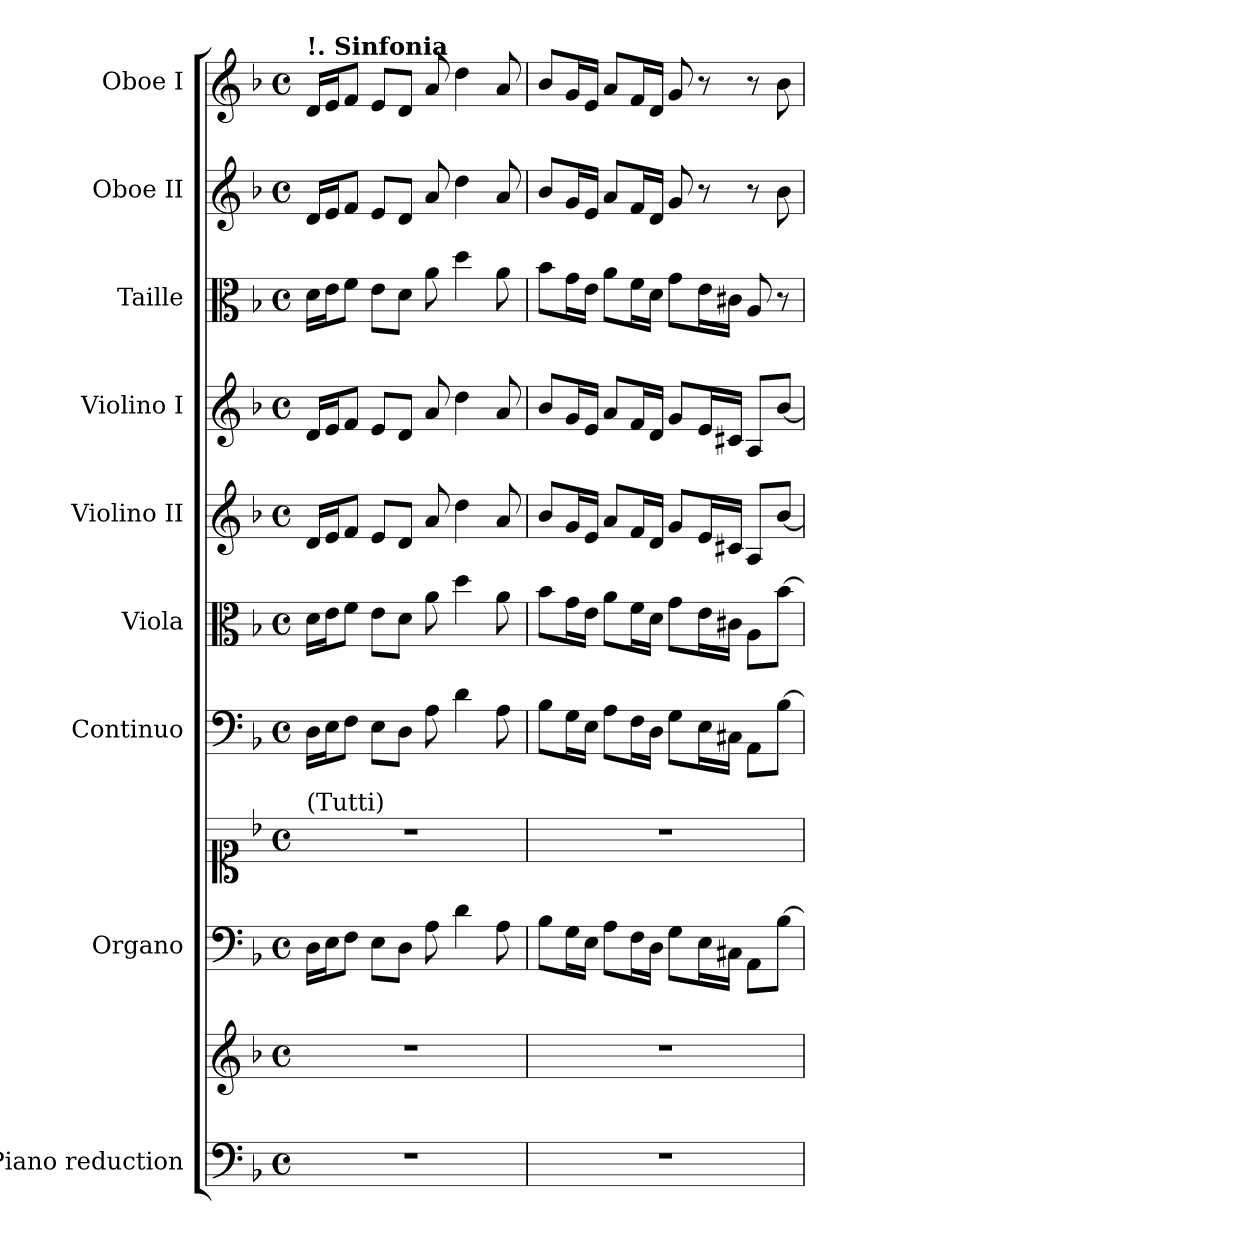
**kern	**kern	**kern	**kern	**kern	**kern	**kern	**kern	**kern	**kern	**kern
*part9	*part9	*part8	*part8	*part7	*part6	*part5	*part4	*part3	*part2	*part1
*staff11	*staff10	*staff9	*staff8	*staff7	*staff6	*staff5	*staff4	*staff3	*staff2	*staff1
*I"Piano reduction	*	*I"Organo	*	*I"Continuo	*I"Viola	*I"Violino II	*I"Violino I	*I"Taille	*I"Oboe II	*I"Oboe I
*I'Pno	*	*	*	*	*I'Vla	*I'Vln	*I'Vln	*	*I'Ob	*I'Ob
*clefF4	*clefG2	*clefF4	*clefC1	*clefF4	*clefC3	*clefG2	*clefG2	*clefC3	*clefG2	*clefG2
*k[b-]	*k[b-]	*k[b-]	*k[b-]	*k[b-]	*k[b-]	*k[b-]	*k[b-]	*k[b-]	*k[b-]	*k[b-]
*M4/4	*M4/4	*M4/4	*M4/4	*M4/4	*M4/4	*M4/4	*M4/4	*M4/4	*M4/4	*M4/4
*met(c)	*met(c)	*met(c)	*met(c)	*met(c)	*met(c)	*met(c)	*met(c)	*met(c)	*met(c)	*met(c)
=1	=1	=1	=1	=1	=1	=1	=1	=1	=1	=1
!	!	!	!	!	!	!	!	!	!	!LO:TX:a:B:t=!. Sinfonia
!	!	!	!LO:TX:a:t=(Tutti)	!	!	!	!	!	!	!
1r	1r	16D\LL	1r	16D\LL	16d\LL	16d/LL	16d/LL	16d\LL	16d/LL	16d/LL
.	.	16E\J	.	16E\J	16e\J	16e/J	16e/J	16e\J	16e/J	16e/J
.	.	8F\J	.	8F\J	8f\J	8f/J	8f/J	8f\J	8f/J	8f/J
.	.	8E\L	.	8E\L	8e\L	8e/L	8e/L	8e\L	8e/L	8e/L
.	.	8D\J	.	8D\J	8d\J	8d/J	8d/J	8d\J	8d/J	8d/J
.	.	8A\	.	8A\	8a\	8a/	8a/	8a\	8a/	8a/
.	.	4d\	.	4d\	4dd\	4dd\	4dd\	4dd\	4dd\	4dd\
.	.	8A\	.	8A\	8a\	8a/	8a/	8a\	8a/	8a/
=2	=2	=2	=2	=2	=2	=2	=2	=2	=2	=2
1r	1r	8B-\L	1r	8B-\L	8b-\L	8b-/L	8b-/L	8b-\L	8b-/L	8b-/L
.	.	16G\L	.	16G\L	16g\L	16g/L	16g/L	16g\L	16g/L	16g/L
.	.	16E\JJ	.	16E\JJ	16e\JJ	16e/JJ	16e/JJ	16e\JJ	16e/JJ	16e/JJ
.	.	8A\L	.	8A\L	8a\L	8a/L	8a/L	8a\L	8a/L	8a/L
.	.	16F\L	.	16F\L	16f\L	16f/L	16f/L	16f\L	16f/L	16f/L
.	.	16D\JJ	.	16D\JJ	16d\JJ	16d/JJ	16d/JJ	16d\JJ	16d/JJ	16d/JJ
.	.	8G\L	.	8G\L	8g\L	8g/L	8g/L	8g\L	8g/	8g/
.	.	16E\L	.	16E\L	16e\L	16e/L	16e/L	16e\L	8r	8r
.	.	16C#X\JJ	.	16C#X\JJ	16c#X\JJ	16c#X/JJ	16c#X/JJ	16c#X\JJ	.	.
.	.	8AA\L	.	8AA\L	8A\L	8A/L	8A/L	8A/	8r	8r
.	.	[8B-\J	.	[8B-\J	[8b-\J	[8b-/J	[8b-/J	8r	8b-\	8b-\
=	=	=	=	=	=	=	=	=	=	=
*-	*-	*-	*-	*-	*-	*-	*-	*-	*-	*-
